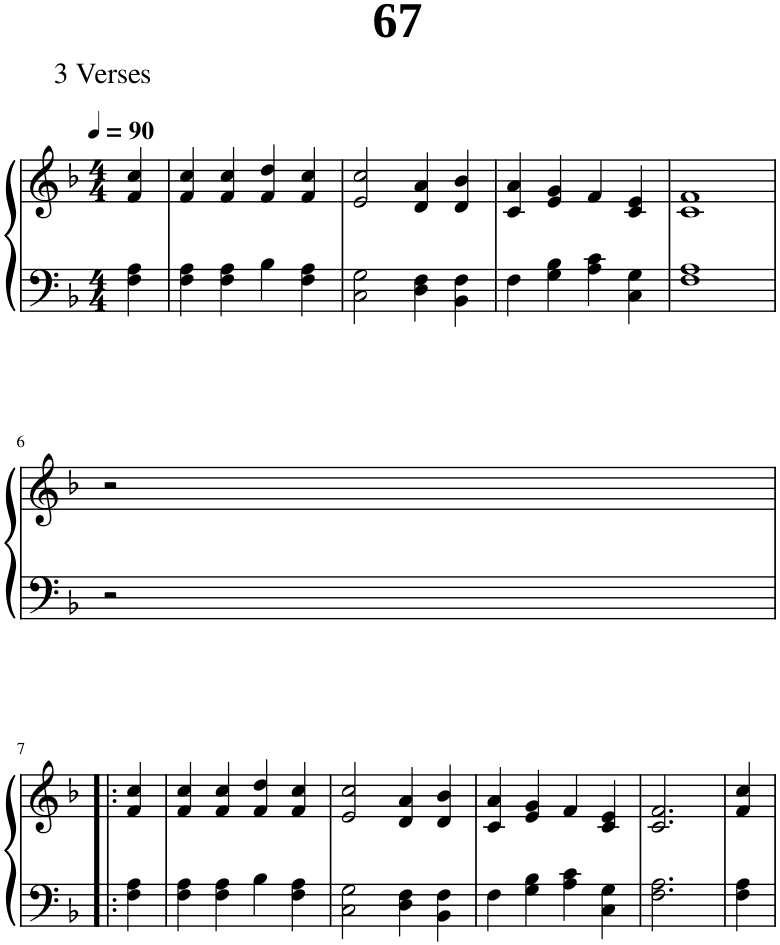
**kern	**kern
*part1	*part1
*staff2	*staff1
*I"Piano	*
*I'Pno.	*
*clefF4	*clefG2
*k[b-]	*k[b-]
*M4/4	*M4/4
*MM90	*MM90
=1	=1
4F\ 4A\	4f/ 4cc/
=2	=2
4F\ 4A\	4f/ 4cc/
4F\ 4A\	4f/ 4cc/
4B-\	4f/ 4dd/
4F\ 4A\	4f/ 4cc/
=3	=3
2C\ 2G\	2e/ 2cc/
4D\ 4F\	4d/ 4a/
4BB-\ 4F\	4d/ 4b-/
=4	=4
4F\	4c/ 4a/
4G\ 4B-\	4e/ 4g/
4A\ 4c\	4f/
4C\ 4G\	4c/ 4e/
=5	=5
1F 1A	1c 1f
!!LO:LB:g=z
=6	=6
2r	2r
!!LO:LB:g=z
=7!|:	=7!|:
4F\ 4A\	4f/ 4cc/
=8	=8
4F\ 4A\	4f/ 4cc/
4F\ 4A\	4f/ 4cc/
4B-\	4f/ 4dd/
4F\ 4A\	4f/ 4cc/
=9	=9
2C\ 2G\	2e/ 2cc/
4D\ 4F\	4d/ 4a/
4BB-\ 4F\	4d/ 4b-/
=10	=10
4F\	4c/ 4a/
4G\ 4B-\	4e/ 4g/
4A\ 4c\	4f/
4C\ 4G\	4c/ 4e/
=11	=11
2.F\ 2.A\	2.c/ 2.f/
=12	=12
4F\ 4A\	4f/ 4cc/
=	=
*-	*-
